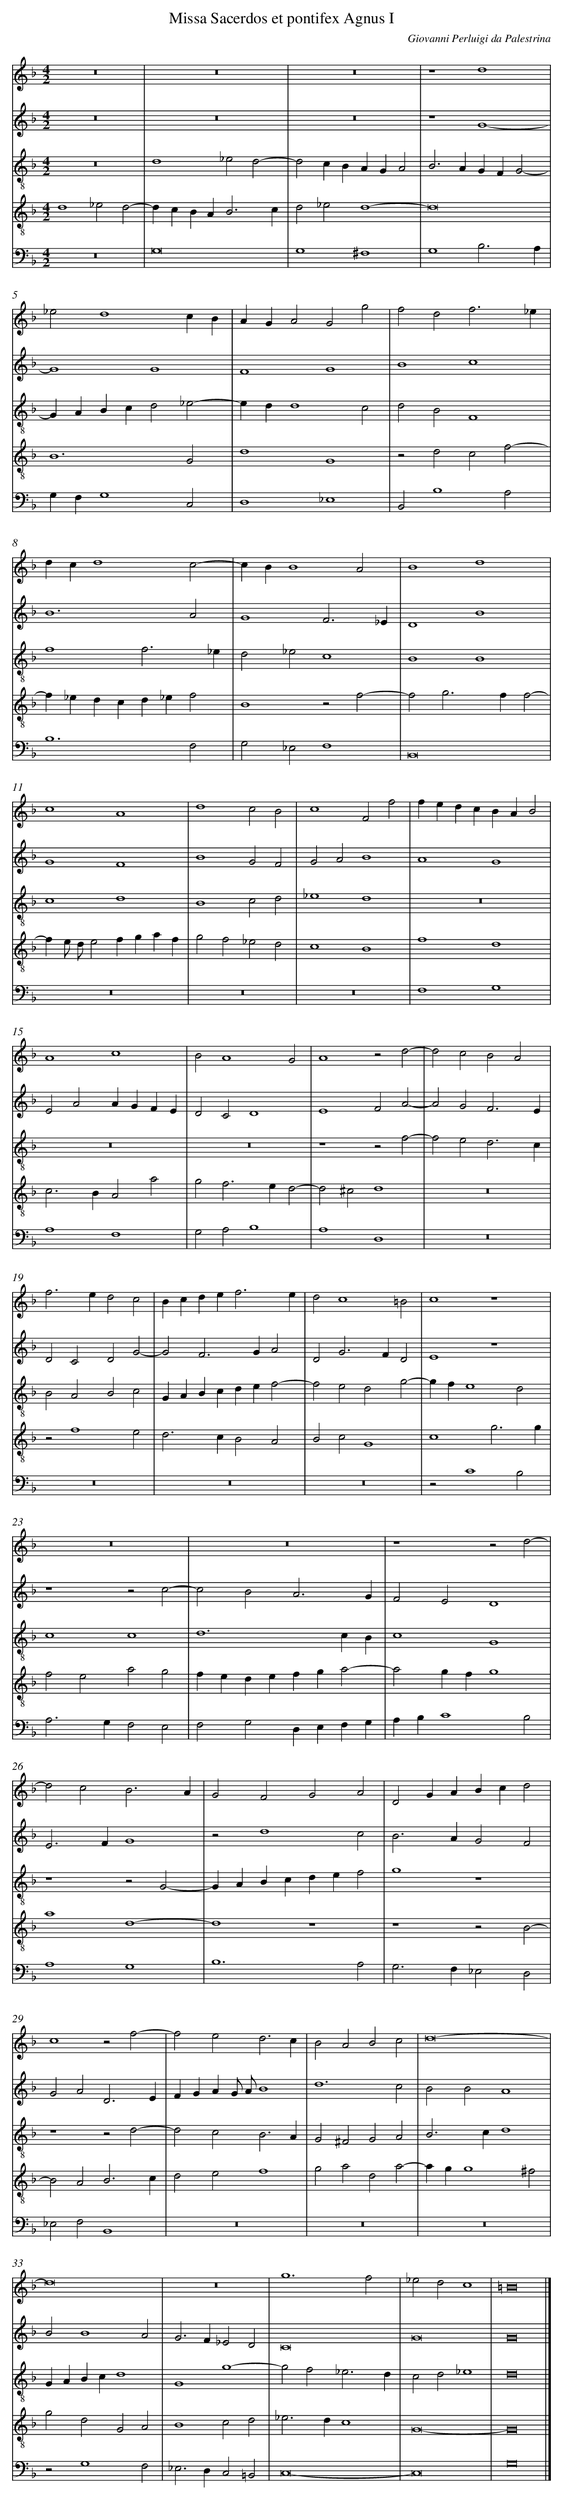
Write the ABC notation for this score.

X:1
T: Missa Sacerdos et pontifex Agnus I
C: Giovanni Perluigi da Palestrina
L: 1/4
M: 4/2
V: 1 clef=treble
V: 2 clef=treble
V: 3 clef=treble-8
V: 4 clef=treble-8
V: 5 clef=bass
K: F
[V:1] z8 |
[V:2] z8 |
[V:3] z8 |
[V:4] d4_e2d2- |
[V:5] z8 |
[V:1] z8 |
[V:2] z8 |
[V:3] d4_e2d2- |
[V:4] dcBA2<B2c |
[V:5] G,8 |
[V:1] z8 |
[V:2] z8 |
[V:3] d2cBAGA2 |
[V:4] d2_e2d4- |
[V:5] G,4^F,4 |
[V:1] z4d4 |
[V:2] z4G4- |
[V:3] B2>A2GFG2- |
[V:4] d8 |
[V:5] G,4B,3A, |
[V:1] _e2d4cB |
[V:2] G4G4 |
[V:3] GABcd2_e2- |
[V:4] B6G2 |
[V:5] G,F,G,4C,2 |
[V:1] AGA2G2g2 |
[V:2] F4G4 |
[V:3] edd4c2 |
[V:4] d4G4 |
[V:5] D,4_E,4 |
[V:1] f2d2f3_e |
[V:2] B4c4 |
[V:3] d2B2F4 |
[V:4] z2d2c2f2- |
[V:5] B,,2B,4A,2 |
[V:1] dcd4c2- |
[V:2] B6A2 |
[V:3] f4f3_e |
[V:4] f_edcd_ef2 |
[V:5] B,6F,2 |
[V:1] cBB4A2 |
[V:2] G4F3_E |
[V:3] d2_e2c4 |
[V:4] B4z2f2- |
[V:5] G,2_E,2F,4 |
[V:1] B4d4 |
[V:2] D4B4 |
[V:3] B4B4 |
[V:4] f2g2>f2f2- |
[V:5] B,,8 |
[V:1] c4A4 |
[V:2] G4F4 |
[V:3] c4d4 |
[V:4] fe/ d/e2fgaf |
[V:5] z8 |
[V:1] d4c2B2 |
[V:2] B4G2F2 |
[V:3] B4c2d2 |
[V:4] g2f2_e2d2 |
[V:5] z8 |
[V:1] c4F2f2 |
[V:2] G2A2B4 |
[V:3] _e4d4 |
[V:4] c4B4 |
[V:5] z8 |
[V:1] fedcBAB2 |
[V:2] A4G4 |
[V:3] z8 |
[V:4] f4d4 |
[V:5] F,4G,4 |
[V:1] A4c4 |
[V:2] E2A2AGFE |
[V:3] z8 |
[V:4] c2>B2A2a2 |
[V:5] A,4F,4 |
[V:1] B2A4G2 |
[V:2] D2C2D4 |
[V:3] z8 |
[V:4] g2f2>e2d2- |
[V:5] G,2A,2B,4 |
[V:1] A4z2d2- |
[V:2] E4F2A2- |
[V:3] z4z2f2- |
[V:4] d2^c2d4 |
[V:5] A,4D,4 |
[V:1] d2c2B2A2 |
[V:2] A2G2F3E |
[V:3] f2e2d3c |
[V:4] z8 |
[V:5] z8 |
[V:1] f2>e2d2c2 |
[V:2] D2C2D2G2- |
[V:3] B2A2B2c2 |
[V:4] z2f4e2 |
[V:5] z8 |
[V:1] Bcde2<f2e |
[V:2] G2F2>G2A2 |
[V:3] GABcdef2- |
[V:4] d2>c2B2A2 |
[V:5] z8 |
[V:1] d2c4=B2 |
[V:2] D2G2>F2D2 |
[V:3] f2e2d2g2- |
[V:4] B2c2G4 |
[V:5] z8 |
[V:1] c4z4 |
[V:2] E4z4 |
[V:3] gfe4d2 |
[V:4] c4g3g |
[V:5] z2C4B,2 |
[V:1] z8 |
[V:2] z4z2c2- |
[V:3] c4c4 |
[V:4] f2e2a2g2 |
[V:5] A,2>G,2F,2E,2 |
[V:1] z8 |
[V:2] c2B2A3G |
[V:3] d6cB |
[V:4] fedefga2- |
[V:5] F,2G,2D,E,F,G, |
[V:1] z4z2d2- |
[V:2] F2E2D4 |
[V:3] c4G4 |
[V:4] a2gfg4 |
[V:5] A,B,C4B,2 |
[V:1] d2c2B3A |
[V:2] E2>F2G4 |
[V:3] z4z2G2- |
[V:4] a4d4- |
[V:5] A,4G,4 |
[V:1] G2F2G2A2 |
[V:2] z2d4c2 |
[V:3] GABcdef2 |
[V:4] d4z4 |
[V:5] B,6A,2 |
[V:1] D2GABcd2 |
[V:2] B2>A2G2F2 |
[V:3] g4z4 |
[V:4] z4z2B2- |
[V:5] G,2>F,2_E,2D,2 |
[V:1] c4z2f2- |
[V:2] G2A2D3E |
[V:3] z4z2d2- |
[V:4] B2A2B3c |
[V:5] _E,2F,2B,,4 |
[V:1] f2e2d3c |
[V:2] FGAG/ A/B4 |
[V:3] d2c2B3A |
[V:4] d2e2f4 |
[V:5] z8 |
[V:1] B2A2B2c2 |
[V:2] d6c2 |
[V:3] G2^F2G2A2 |
[V:4] g2a2d2a2- |
[V:5] z8 |
[V:1] d8- |
[V:2] B2B2A4 |
[V:3] B2>c2d4 |
[V:4] agg4^f2 |
[V:5] z8 |
[V:1] d8 |
[V:2] B2B4A2 |
[V:3] GABcd4 |
[V:4] g2d2G2A2 |
[V:5] z2G,4F,2 |
[V:1] z8 |
[V:2] G2>F2_E2D2 |
[V:3] G4g4- |
[V:4] B4c2d2 |
[V:5] _E,2>D,2C,2=B,,2 |
[V:1] g6f2 |
[V:2] C8 |
[V:3] g2f2_e3d |
[V:4] _e2>d2c4 |
[V:5] C,8- |
[V:1] _e2d2c4 |
[V:2] G8 |
[V:3] c2d2_e4 |
[V:4] G8- |
[V:5] C,8 |
[V:1] =B8 |]
[V:2] G8 |]
[V:3] d8 |]
[V:4] G8 |]
[V:5] G,8 |]
